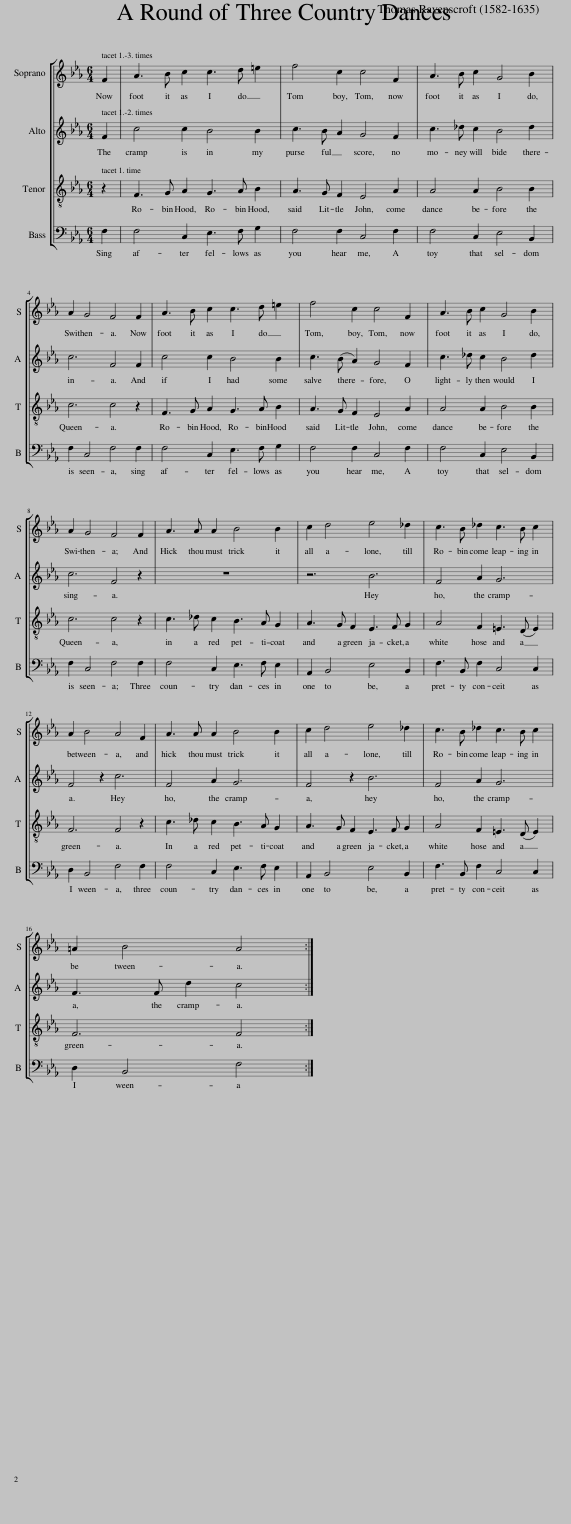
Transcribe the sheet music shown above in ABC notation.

X:1
%%score [ 1 2 3 4 ]
L:1/8
M:6/4
I:linebreak $
K:Eb
V:1 treble
V:2 treble
V:3 treble-8
V:4 bass
V:1
 F2 | A3 B c2 c3 d =e2 | f4 c2 c4 F2 | A3 B c2 G4 B2 |$ A2 G4 F4 F2 | %5
 A3 B c2 c3 d =e2 | f4 c2 c4 F2 | A3 B c2 G4 B2 |$ A2 G4 F4 F2 | A3 A A2 B4 B2 | %10
 c2 d4 e4 _d2 | c3 B _d2 c3 B c2 |$ A2 B4 A4 F2 | A3 A A2 B4 B2 | c2 d4 e4 _d2 | %15
 c3 B _d2 c3 B c2 |$ =A2 B4 A4 :| %17
V:2
 F2 | c4 c2 B4 B2 | c3 B A2 G4 F2 | c3 _d c2 B4 d2 |$ c6 F4 F2 | %5
 c4 c2 B4 B2 | c3 (B A2) G4 F2 | c3 _d c2 B4 d2 |$ c6 F4 z2 | z12 | %10
 z6 B6 | F4 A2 G6 |$ F4 z2 c6 | F4 A2 G6 | F4 z2 B6 | %15
 F4 A2 G6 |$ F3 F d2 c4 :| %17
V:3
 z2 | F3 G A2 G3 A B2 | A3 G F2 E4 A2 | A4 A2 B4 B2 |$ c6 c4 z2 | %5
 F3 G A2 G3 A B2 | A3 G F2 E4 A2 | A4 A2 B4 B2 |$ c6 c4 z2 | c3 _d c2 B3 A G2 | %10
 A3 G F2 E3 F G2 | A4 F2 =E3 (D E2) |$ F6 F4 z2 | c3 _d c2 B3 A G2 | A3 G F2 E3 F G2 | %15
 A4 F2 =E3 (D E2) |$ F6 F4 :| %17
V:4
 F,2 | F,4 C,2 E,3 F, G,2 | F,4 F,2 C,4 F,2 | F,4 C,2 E,4 B,,2 |$ F,2 C,4 F,4 F,2 | %5
 F,4 C,2 E,3 F, G,2 | F,4 F,2 C,4 F,2 | F,4 C,2 E,4 B,,2 |$ F,2 C,4 F,4 F,2 | F,4 C,2 E,3 F, E,2 | %10
 A,,2 B,,4 E,4 B,,2 | F,3 B,, F,2 C,4 C,2 |$ D,2 B,,4 F,4 F,2 | F,4 C,2 E,3 F, E,2 | A,,2 B,,4 E,4 B,,2 | %15
 F,3 B,, F,2 C,4 C,2 |$ D,2 B,,4 F,4 :| %17
